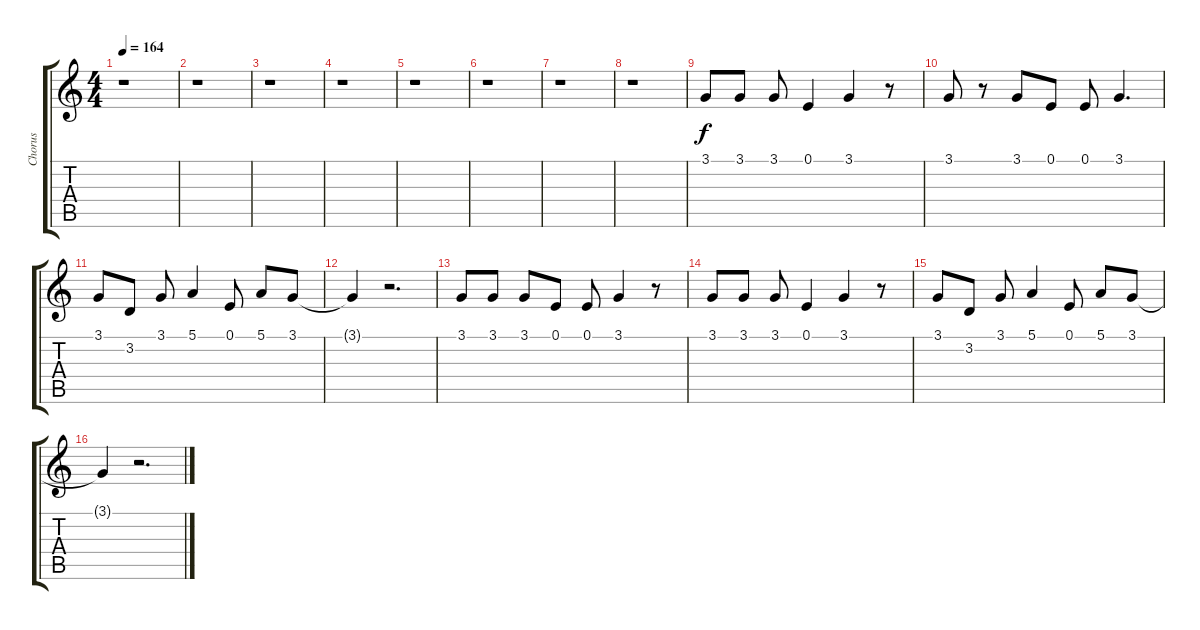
\track ("Chorus" "Chorus") {instrument vibraphone}
\staff {score tabs}
\tuning (E4 B3 G3 D3 A2 E2) {hide}
\ts (4 4)
\tempo 164
\clef g2
\ks c
r.1{dy f} |
r.1 |
r.1 |
r.1 |
r.1 |
r.1 |
r.1 |
r.1 |
3.1.8 3.1.8 3.1.8 0.1.4 3.1.4 r.8 |
3.1.8 r.8 3.1.8 0.1.8 0.1.8 3.1.4{d} |
3.1.8 3.2.8 3.1.8 5.1.4 0.1.8 5.1.8 3.1.8 |
3.1{t}.4 r.2{d} |
3.1.8 3.1.8 3.1.8 0.1.8 0.1.8 3.1.4 r.8 |
3.1.8 3.1.8 3.1.8 0.1.4 3.1.4 r.8 |
3.1.8 3.2.8 3.1.8 5.1.4 0.1.8 5.1.8 3.1.8 |
3.1{t}.4 r.2{d}
